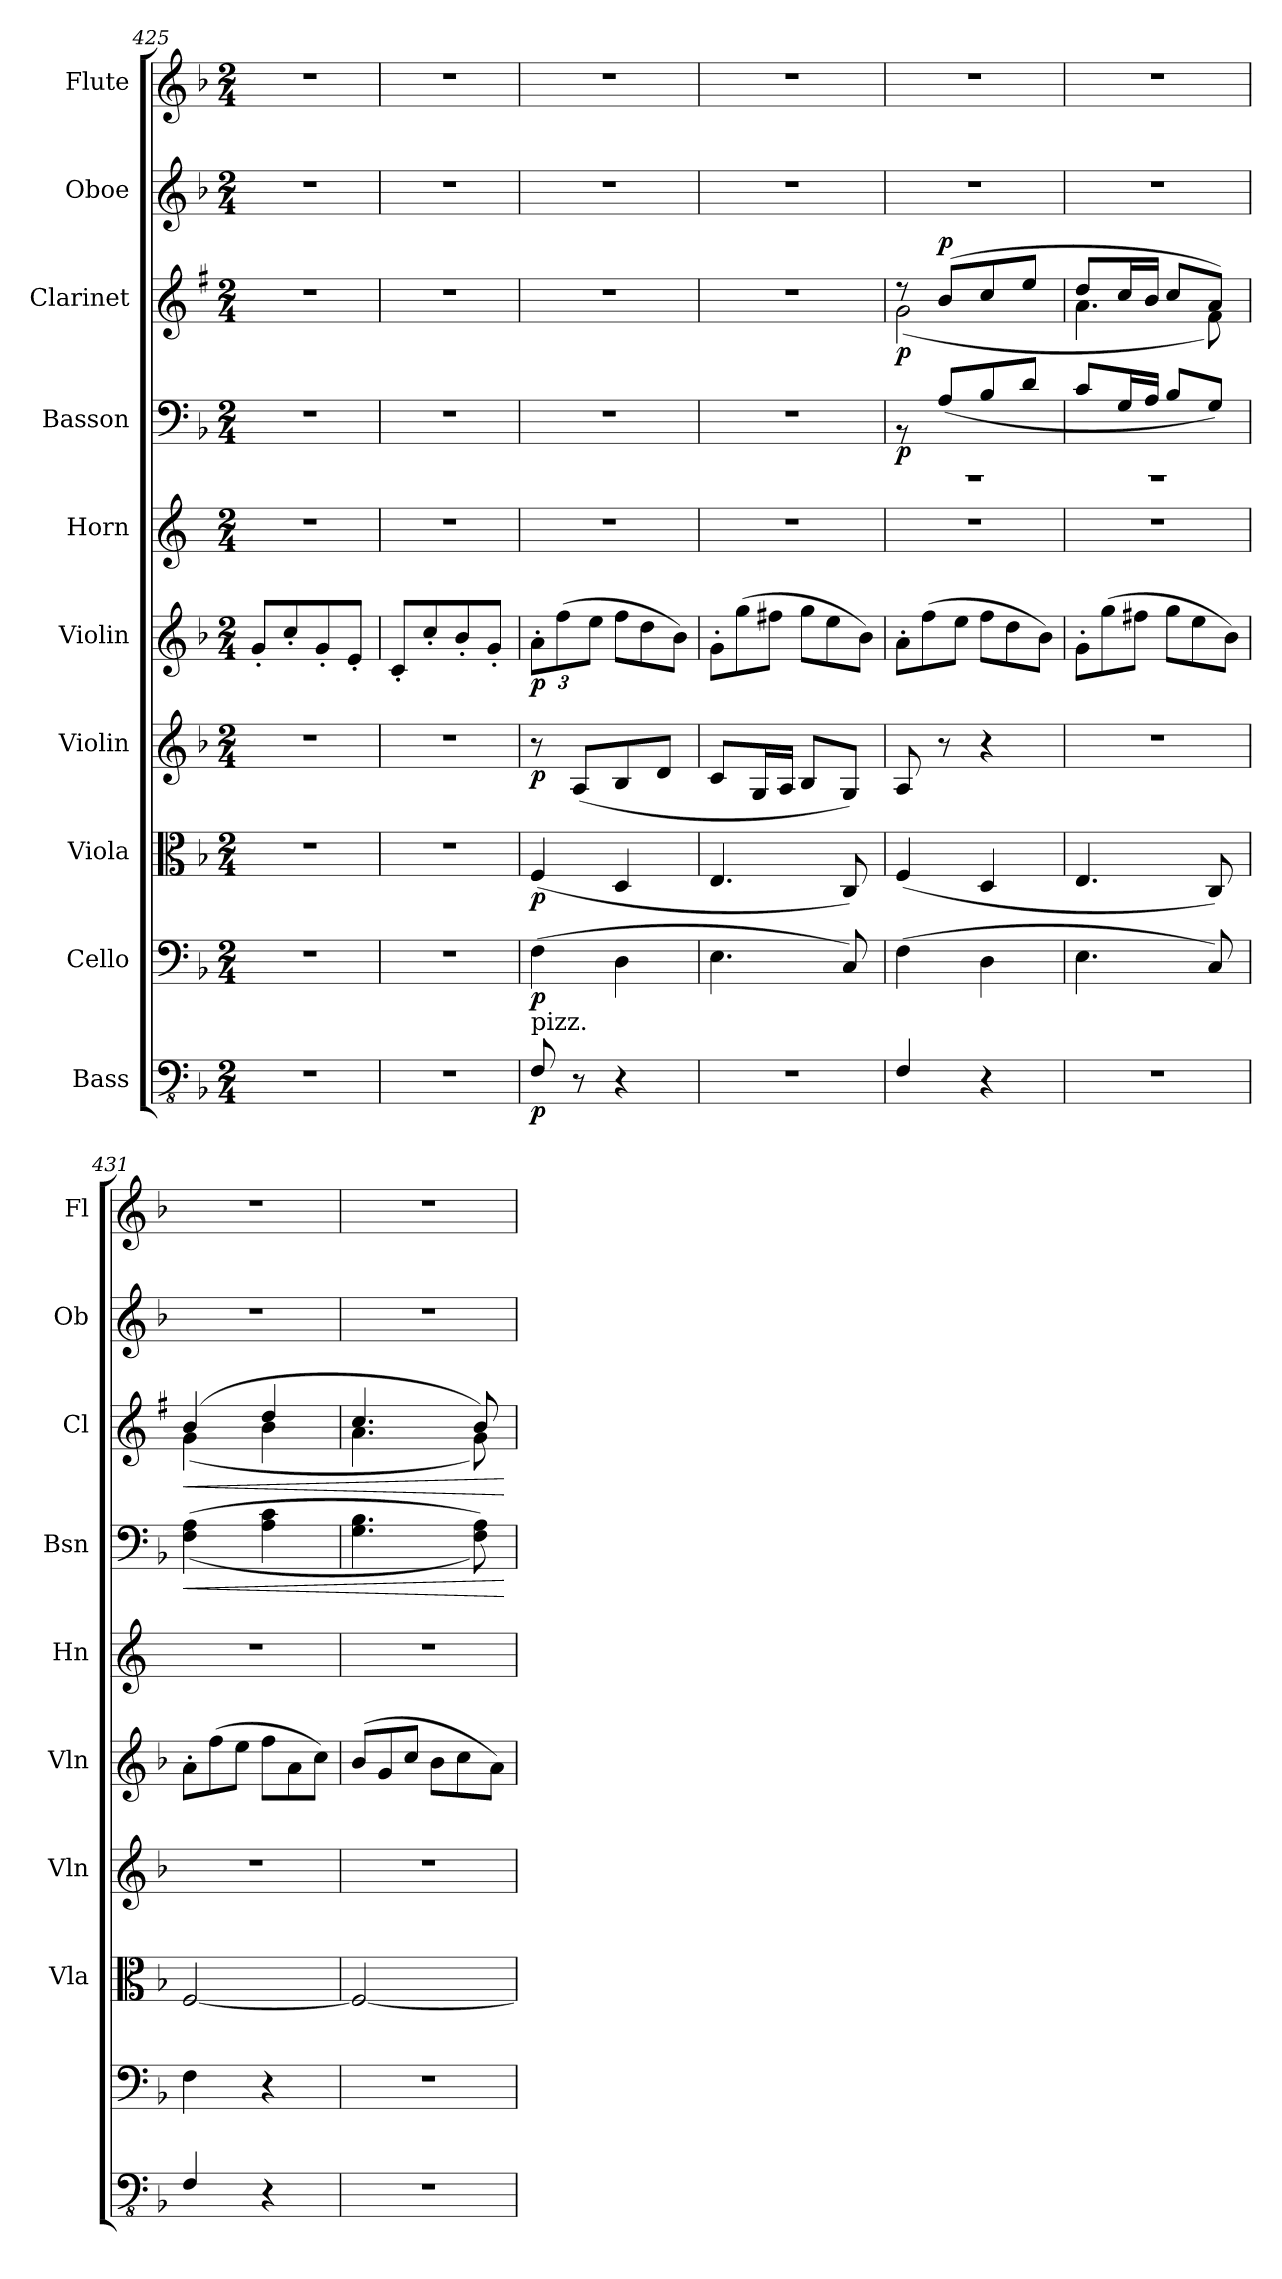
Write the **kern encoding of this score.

**kern	**dynam	**kern	**dynam	**kern	**dynam	**kern	**dynam	**kern	**dynam	**kern	**kern	**dynam	**kern	**dynam	**kern	**kern
*part10	*part10	*part9	*part9	*part8	*part8	*part7	*part7	*part6	*part6	*part5	*part4	*part4	*part3	*part3	*part2	*part1
*staff10	*staff10	*staff9	*staff9	*staff8	*staff8	*staff7	*staff7	*staff6	*staff6	*staff5	*staff4	*staff4	*staff3	*staff3	*staff2	*staff1
*I"Bass	*	*I"Cello	*	*I"Viola	*	*I"Violin	*	*I"Violin	*	*I"Horn	*I"Basson	*	*I"Clarinet	*	*I"Oboe	*I"Flute
*	*	*	*	*I'Vla	*	*I'Vln	*	*I'Vln	*	*I'Hn	*I'Bsn	*	*I'Cl	*	*I'Ob	*I'Fl
*clefFv4	*	*clefF4	*	*clefC3	*	*clefG2	*	*clefG2	*	*clefG2	*clefF4	*	*clefG2	*	*clefG2	*clefG2
*ITrd7c12	*	*	*	*	*	*	*	*	*	*ITrd4c7	*	*	*ITrd1c2	*	*	*
*k[b-]	*	*k[b-]	*	*k[b-]	*	*k[b-]	*	*k[b-]	*	*k[b-]	*k[b-]	*	*k[b-]	*	*k[b-]	*k[b-]
*M2/4	*	*M2/4	*	*M2/4	*	*M2/4	*	*M2/4	*	*M2/4	*M2/4	*	*M2/4	*	*M2/4	*M2/4
=425	=425	=425	=425	=425	=425	=425	=425	=425	=425	=425	=425	=425	=425	=425	=425	=425
2r	.	2r	.	2r	.	2r	.	8g'/L	.	2r	2r	.	2r	.	2r	2r
.	.	.	.	.	.	.	.	8cc'/	.	.	.	.	.	.	.	.
.	.	.	.	.	.	.	.	8g'/	.	.	.	.	.	.	.	.
.	.	.	.	.	.	.	.	8e'/J	.	.	.	.	.	.	.	.
=426	=426	=426	=426	=426	=426	=426	=426	=426	=426	=426	=426	=426	=426	=426	=426	=426
2r	.	2r	.	2r	.	2r	.	8c'/L	.	2r	2r	.	2r	.	2r	2r
.	.	.	.	.	.	.	.	8cc'/	.	.	.	.	.	.	.	.
.	.	.	.	.	.	.	.	8b-'/	.	.	.	.	.	.	.	.
.	.	.	.	.	.	.	.	8g'/J	.	.	.	.	.	.	.	.
=427	=427	=427	=427	=427	=427	=427	=427	=427	=427	=427	=427	=427	=427	=427	=427	=427
*	*	*	*	*	*	*	*	*Xbrackettup	*	*	*	*	*	*	*	*
!LO:TX:a:t=pizz.	!	!	!	!	!	!	!	!	!	!	!	!	!	!	!	!
!	!LO:DY:b	!	!LO:DY:b	!	!LO:DY:b	!	!LO:DY:b	!	!LO:DY:b	!	!	!	!	!	!	!
8FFF/	p	(>4F\	p	(<4F/	p	8r	p	12a'\L	p	2r	2r	.	2r	.	2r	2r
.	.	.	.	.	.	.	.	(>12ff\	.	.	.	.	.	.	.	.
8r	.	.	.	.	.	(<8A/L	.	.	.	.	.	.	.	.	.	.
.	.	.	.	.	.	.	.	12ee\J	.	.	.	.	.	.	.	.
*	*	*	*	*	*	*	*	*Xtuplet	*	*	*	*	*	*	*	*
4r	.	4D\	.	4D/	.	8B-/	.	12ff\L	.	.	.	.	.	.	.	.
.	.	.	.	.	.	.	.	12dd\	.	.	.	.	.	.	.	.
.	.	.	.	.	.	8d/J	.	.	.	.	.	.	.	.	.	.
.	.	.	.	.	.	.	.	12b-\J)	.	.	.	.	.	.	.	.
!!LO:PB:g=z
=428	=428	=428	=428	=428	=428	=428	=428	=428	=428	=428	=428	=428	=428	=428	=428	=428
2r	.	4.E\	.	4.E/	.	8c/L	.	12g'\L	.	2r	2r	.	2r	.	2r	2r
.	.	.	.	.	.	.	.	(>12gg\	.	.	.	.	.	.	.	.
.	.	.	.	.	.	16G/L	.	.	.	.	.	.	.	.	.	.
.	.	.	.	.	.	.	.	12ff#X\J	.	.	.	.	.	.	.	.
.	.	.	.	.	.	16A/JJ	.	.	.	.	.	.	.	.	.	.
.	.	.	.	.	.	8B-/L	.	12gg\L	.	.	.	.	.	.	.	.
.	.	.	.	.	.	.	.	12ee\	.	.	.	.	.	.	.	.
.	.	8C/)	.	8C/)	.	8G/J)	.	.	.	.	.	.	.	.	.	.
.	.	.	.	.	.	.	.	12b-\J)	.	.	.	.	.	.	.	.
=429	=429	=429	=429	=429	=429	=429	=429	=429	=429	=429	=429	=429	=429	=429	=429	=429
*	*	*	*	*	*	*	*	*	*	*	*^	*	*^	*	*	*
!	!	!	!	!	!	!	!	!	!	!	!	!	!LO:DY:b	!	!	!LO:DY:b	!	!
4FFF/	.	(>4F\	.	(>4F/	.	8A/	.	12a'\L	.	2r	2rAAA	8r	p	8r	(<2f\	p	2r	2r
.	.	.	.	.	.	.	.	(>12ff\	.	.	.	.	.	.	.	.	.	.
!	!	!	!	!	!	!	!	!	!	!	!	!	!	!	!	!LO:DY:a	!	!
.	.	.	.	.	.	8r	.	.	.	.	.	(>8A/L	.	(>8a/L	.	p	.	.
.	.	.	.	.	.	.	.	12ee\J	.	.	.	.	.	.	.	.	.	.
4r	.	4D\	.	4D/	.	4r	.	12ff\L	.	.	.	8B-/	.	8b-/	.	.	.	.
.	.	.	.	.	.	.	.	12dd\	.	.	.	.	.	.	.	.	.	.
.	.	.	.	.	.	.	.	.	.	.	.	8d/J	.	8dd/J	.	.	.	.
.	.	.	.	.	.	.	.	12b-\J)	.	.	.	.	.	.	.	.	.	.
=430	=430	=430	=430	=430	=430	=430	=430	=430	=430	=430	=430	=430	=430	=430	=430	=430	=430	=430
2r	.	4.E\	.	4.E/	.	2r	.	12g'\L	.	2r	2rAAA	8c/L	.	8cc/L	4.g\	.	2r	2r
.	.	.	.	.	.	.	.	(>12gg\	.	.	.	.	.	.	.	.	.	.
.	.	.	.	.	.	.	.	.	.	.	.	16G/L	.	16b-/L	.	.	.	.
.	.	.	.	.	.	.	.	12ff#X\J	.	.	.	.	.	.	.	.	.	.
.	.	.	.	.	.	.	.	.	.	.	.	16A/JJ	.	16a/JJ	.	.	.	.
.	.	.	.	.	.	.	.	12gg\L	.	.	.	8B-/L	.	8b-/L	.	.	.	.
.	.	.	.	.	.	.	.	12ee\	.	.	.	.	.	.	.	.	.	.
.	.	8C/)	.	8C/)	.	.	.	.	.	.	.	8G/J)	.	8g/J)	8e\)	.	.	.
.	.	.	.	.	.	.	.	12b-\J)	.	.	.	.	.	.	.	.	.	.
*	*	*	*	*	*	*	*	*	*	*	*v	*v	*	*	*	*	*	*
=431	=431	=431	=431	=431	=431	=431	=431	=431	=431	=431	=431	=431	=431	=431	=431	=431	=431
!	!	!	!	!	!	!	!	!	!	!	!	!LO:HP:b	!	!	!LO:HP:b	!	!
4FFF/	.	4F\	.	[2F/	.	2r	.	12a'\L	.	2r	(<(>4F\ 4A\	<	(>4a/	(<4f\	<	2r	2r
.	.	.	.	.	.	.	.	(>12ff\	.	.	.	.	.	.	.	.	.
.	.	.	.	.	.	.	.	12ee\J	.	.	.	.	.	.	.	.	.
4r	.	4r	.	.	.	.	.	12ff\L	.	.	4A\ 4c\	.	4cc/	4a\	.	.	.
.	.	.	.	.	.	.	.	12a\	.	.	.	.	.	.	.	.	.
.	.	.	.	.	.	.	.	12cc\J)	.	.	.	.	.	.	.	.	.
=432	=432	=432	=432	=432	=432	=432	=432	=432	=432	=432	=432	=432	=432	=432	=432	=432	=432
2r	.	2r	.	2F/_	.	2r	.	(<12b-/L	.	2r	4.G\ 4.B-\	.	4.b-/	4.g\	.	2r	2r
.	.	.	.	.	.	.	.	12g/	.	.	.	.	.	.	.	.	.
.	.	.	.	.	.	.	.	12cc/J	.	.	.	.	.	.	.	.	.
.	.	.	.	.	.	.	.	12b-\L	.	.	.	.	.	.	.	.	.
.	.	.	.	.	.	.	.	12cc\	.	.	.	.	.	.	.	.	.
.	.	.	.	.	.	.	.	.	.	.	8F\ 8A\))	.	8a/)	8f\)	.	.	.
.	.	.	.	.	.	.	.	12a\J)	.	.	.	.	.	.	.	.	.
*	*	*	*	*	*	*	*	*	*	*	*	*	*v	*v	*	*	*
.	.	.	.	.	.	.	.	.	.	.	.	[	.	[	.	.
=	=	=	=	=	=	=	=	=	=	=	=	=	=	=	=	=
*-	*-	*-	*-	*-	*-	*-	*-	*-	*-	*-	*-	*-	*-	*-	*-	*-
